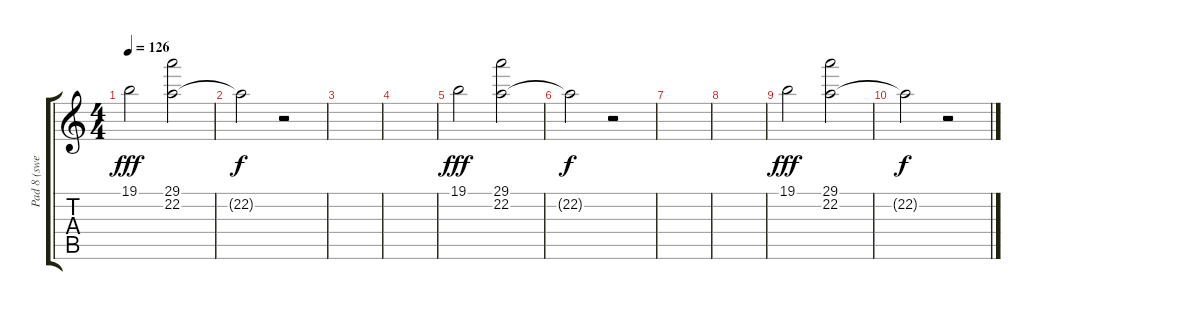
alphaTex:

\track ("Pad 8 (sweep)" "Pad 8 (swe") {instrument pad8sweep}
\staff {score tabs}
\tuning (E4 B3 G3 D3 A2 E2) {hide}
\ts (4 4)
\tempo 126
\clef g2
\ks c
19.1.2{dy fff} (29.1 22.2).2 |
22.2{t}.2{dy f} r.2 |
|
|
19.1.2{dy fff} (29.1 22.2).2 |
22.2{t}.2{dy f} r.2 |
|
|
19.1.2{dy fff} (29.1 22.2).2 |
22.2{t}.2{dy f} r.2
